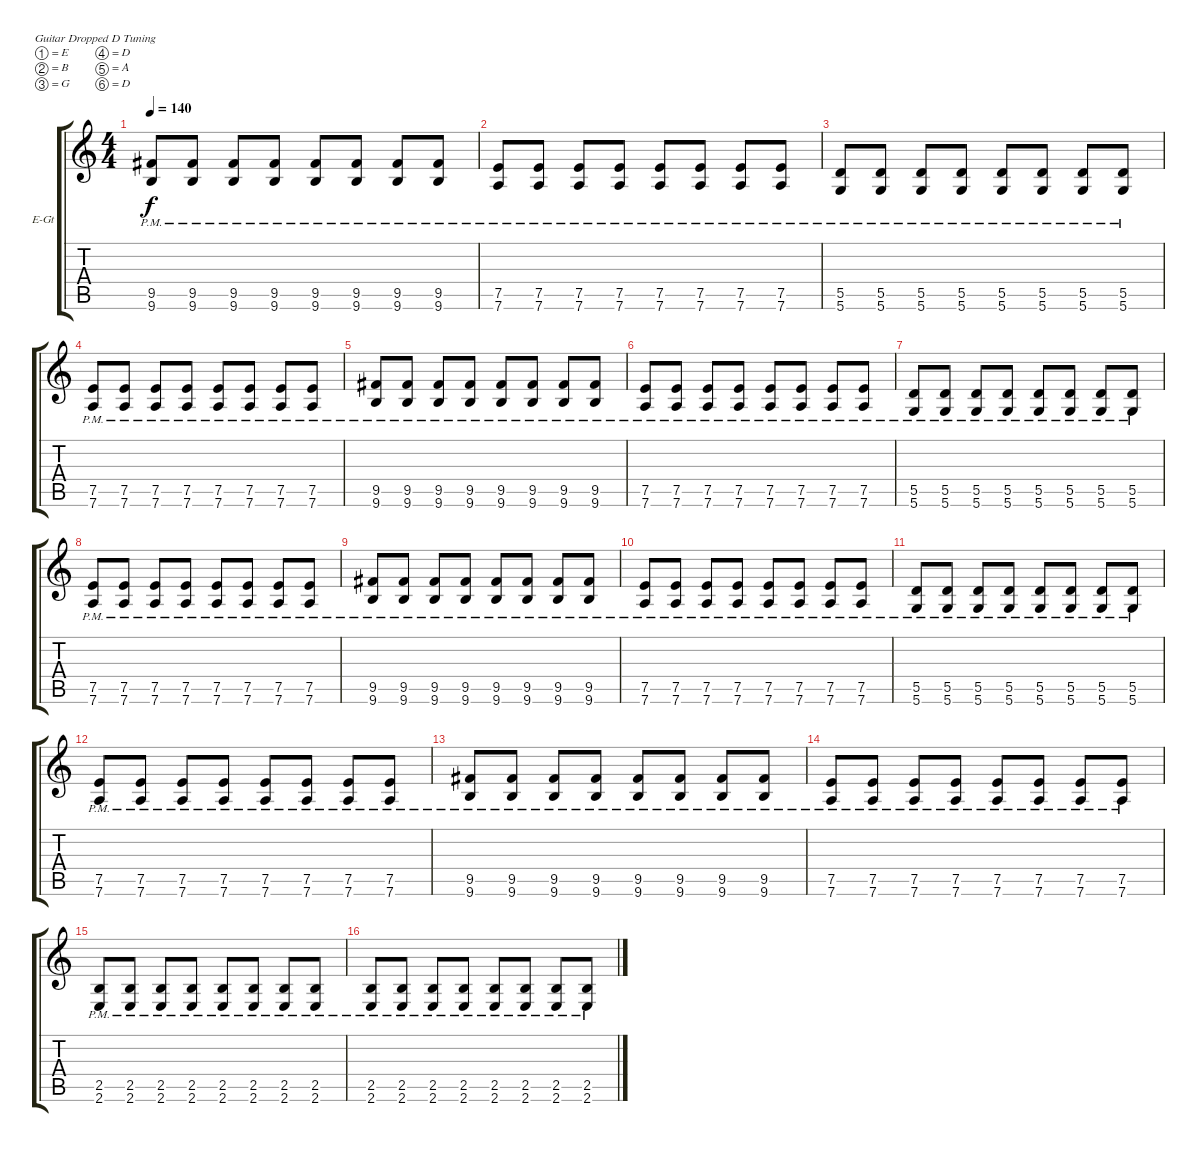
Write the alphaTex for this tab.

\bracketExtendMode groupsimilarinstruments
\firstSystemTrackNameOrientation horizontal
\otherSystemsTrackNameOrientation horizontal
\track ("Rhythm Guitar" "E-Gt") {instrument overdrivenguitar}
\staff {score tabs}
\tuning (E4 B3 G3 D3 A2 D2)
\ts (4 4)
\tempo 140
\clef g2
\ks c
(9.5{pm} 9.6{pm}).8{dy f} (9.5{pm} 9.6{pm}).8 (9.5{pm} 9.6{pm}).8 (9.5{pm} 9.6{pm}).8 (9.5{pm} 9.6{pm}).8 (9.5{pm} 9.6{pm}).8 (9.5{pm} 9.6{pm}).8 (9.5{pm} 9.6{pm}).8 |
(7.5{pm} 7.6{pm}).8 (7.5{pm} 7.6{pm}).8 (7.5{pm} 7.6{pm}).8 (7.5{pm} 7.6{pm}).8 (7.5{pm} 7.6{pm}).8 (7.5{pm} 7.6{pm}).8 (7.5{pm} 7.6{pm}).8 (7.5{pm} 7.6{pm}).8 |
(5.5{pm} 5.6{pm}).8 (5.5{pm} 5.6{pm}).8 (5.5{pm} 5.6{pm}).8 (5.5{pm} 5.6{pm}).8 (5.5{pm} 5.6{pm}).8 (5.5{pm} 5.6{pm}).8 (5.5{pm} 5.6{pm}).8 (5.5{pm} 5.6{pm}).8 |
(7.5{pm} 7.6{pm}).8 (7.5{pm} 7.6{pm}).8 (7.5{pm} 7.6{pm}).8 (7.5{pm} 7.6{pm}).8 (7.5{pm} 7.6{pm}).8 (7.5{pm} 7.6{pm}).8 (7.5{pm} 7.6{pm}).8 (7.5{pm} 7.6{pm}).8 |
(9.5{pm} 9.6{pm}).8 (9.5{pm} 9.6{pm}).8 (9.5{pm} 9.6{pm}).8 (9.5{pm} 9.6{pm}).8 (9.5{pm} 9.6{pm}).8 (9.5{pm} 9.6{pm}).8 (9.5{pm} 9.6{pm}).8 (9.5{pm} 9.6{pm}).8 |
(7.5{pm} 7.6{pm}).8 (7.5{pm} 7.6{pm}).8 (7.5{pm} 7.6{pm}).8 (7.5{pm} 7.6{pm}).8 (7.5{pm} 7.6{pm}).8 (7.5{pm} 7.6{pm}).8 (7.5{pm} 7.6{pm}).8 (7.5{pm} 7.6{pm}).8 |
(5.5{pm} 5.6{pm}).8 (5.5{pm} 5.6{pm}).8 (5.5{pm} 5.6{pm}).8 (5.5{pm} 5.6{pm}).8 (5.5{pm} 5.6{pm}).8 (5.5{pm} 5.6{pm}).8 (5.5{pm} 5.6{pm}).8 (5.5{pm} 5.6{pm}).8 |
(7.5{pm} 7.6{pm}).8 (7.5{pm} 7.6{pm}).8 (7.5{pm} 7.6{pm}).8 (7.5{pm} 7.6{pm}).8 (7.5{pm} 7.6{pm}).8 (7.5{pm} 7.6{pm}).8 (7.5{pm} 7.6{pm}).8 (7.5{pm} 7.6{pm}).8 |
(9.5{pm} 9.6{pm}).8 (9.5{pm} 9.6{pm}).8 (9.5{pm} 9.6{pm}).8 (9.5{pm} 9.6{pm}).8 (9.5{pm} 9.6{pm}).8 (9.5{pm} 9.6{pm}).8 (9.5{pm} 9.6{pm}).8 (9.5{pm} 9.6{pm}).8 |
(7.5{pm} 7.6{pm}).8 (7.5{pm} 7.6{pm}).8 (7.5{pm} 7.6{pm}).8 (7.5{pm} 7.6{pm}).8 (7.5{pm} 7.6{pm}).8 (7.5{pm} 7.6{pm}).8 (7.5{pm} 7.6{pm}).8 (7.5{pm} 7.6{pm}).8 |
(5.5{pm} 5.6{pm}).8 (5.5{pm} 5.6{pm}).8 (5.5{pm} 5.6{pm}).8 (5.5{pm} 5.6{pm}).8 (5.5{pm} 5.6{pm}).8 (5.5{pm} 5.6{pm}).8 (5.5{pm} 5.6{pm}).8 (5.5{pm} 5.6{pm}).8 |
(7.5{pm} 7.6{pm}).8 (7.5{pm} 7.6{pm}).8 (7.5{pm} 7.6{pm}).8 (7.5{pm} 7.6{pm}).8 (7.5{pm} 7.6{pm}).8 (7.5{pm} 7.6{pm}).8 (7.5{pm} 7.6{pm}).8 (7.5{pm} 7.6{pm}).8 |
(9.5{pm} 9.6{pm}).8 (9.5{pm} 9.6{pm}).8 (9.5{pm} 9.6{pm}).8 (9.5{pm} 9.6{pm}).8 (9.5{pm} 9.6{pm}).8 (9.5{pm} 9.6{pm}).8 (9.5{pm} 9.6{pm}).8 (9.5{pm} 9.6{pm}).8 |
(7.5{pm} 7.6{pm}).8 (7.5{pm} 7.6{pm}).8 (7.5{pm} 7.6{pm}).8 (7.5{pm} 7.6{pm}).8 (7.5{pm} 7.6{pm}).8 (7.5{pm} 7.6{pm}).8 (7.5{pm} 7.6{pm}).8 (7.5{pm} 7.6{pm}).8 |
(2.5{pm} 2.6{pm}).8 (2.5{pm} 2.6{pm}).8 (2.5{pm} 2.6{pm}).8 (2.5{pm} 2.6{pm}).8 (2.5{pm} 2.6{pm}).8 (2.5{pm} 2.6{pm}).8 (2.5{pm} 2.6{pm}).8 (2.5{pm} 2.6{pm}).8 |
(2.5{pm} 2.6{pm}).8 (2.5{pm} 2.6{pm}).8 (2.5{pm} 2.6{pm}).8 (2.5{pm} 2.6{pm}).8 (2.5{pm} 2.6{pm}).8 (2.5{pm} 2.6{pm}).8 (2.5{pm} 2.6{pm}).8 (2.5{pm} 2.6{pm}).8
